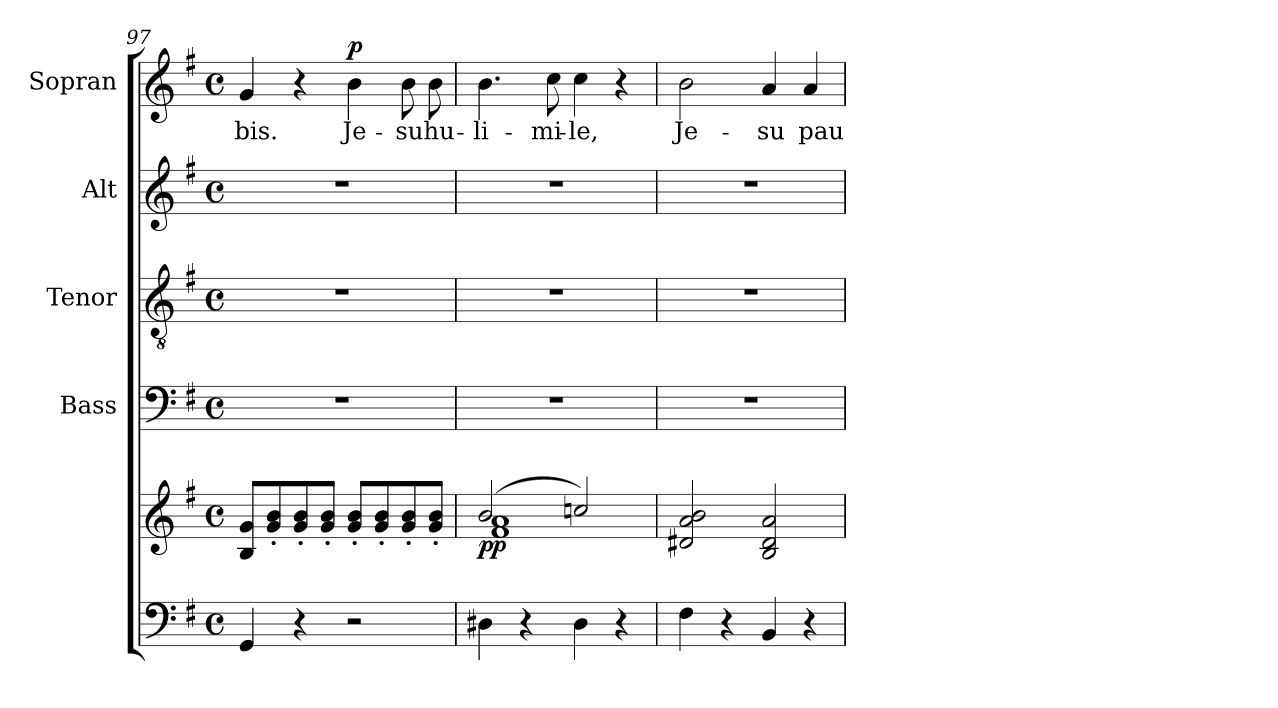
**kern	**kern	**dynam	**kern	**kern	**kern	**kern	**text	**dynam
*part5	*part5	*part5	*part4	*part3	*part2	*part1	*part1	*part1
*staff6	*staff5	*staff5/6	*staff4	*staff3	*staff2	*staff1	*staff1	*staff1
*	*	*	*I"Bass	*I"Tenor	*I"Alt	*I"Sopran	*	*
*	*	*	*I'B.	*I'T.	*I'A.	*I'S.	*	*
*clefF4	*clefG2	*	*clefF4	*clefGv2	*clefG2	*clefG2	*	*
*k[f#]	*k[f#]	*	*k[f#]	*k[f#]	*k[f#]	*k[f#]	*	*
*G:	*G:	*	*G:	*G:	*G:	*G:	*	*
*M4/4	*M4/4	*	*M4/4	*M4/4	*M4/4	*M4/4	*	*
*met(c)	*met(c)	*	*met(c)	*met(c)	*met(c)	*met(c)	*	*
=97	=97	=97	=97	=97	=97	=97	=97	=97
!	!	!	!	!	!	!	!LO:LY:b	!
4GG/	8B/ 8g/L	.	1r	1r	1r	4g/	-bis.	.
.	8g/'< 8b/'<	.	.	.	.	.	.	.
4r	8g/'< 8b/'<	.	.	.	.	4r	.	.
.	8g/'< 8b/'<J	.	.	.	.	.	.	.
!	!	!	!	!	!	!	!LO:LY:b	!LO:DY:a
2r	8g/'< 8b/'<L	.	.	.	.	4b\	Je-	p
.	8g/'< 8b/'<	.	.	.	.	.	.	.
!	!	!	!	!	!	!	!LO:LY:b	!
.	8g/'< 8b/'<	.	.	.	.	8b\	-su	.
!	!	!	!	!	!	!	!LO:LY:b	!
.	8g/'< 8b/'<J	.	.	.	.	8b\	hu-	.
!!LO:LB:g=z
=98	=98	=98	=98	=98	=98	=98	=98	=98
*	*^	*	*	*	*	*	*	*
!	!	!	!LO:DY:b	!	!	!	!	!LO:LY:b	!
4D#X\	(2b/	1f# 1a	pp	1r	1r	1r	4.b\	-li-	.
4r	.	.	.	.	.	.	.	.	.
!	!	!	!	!	!	!	!	!LO:LY:b	!
.	.	.	.	.	.	.	8cc\	-mi-	.
!	!	!	!	!	!	!	!	!LO:LY:b	!
4D#\	2ccn/)	.	.	.	.	.	4cc\	-le,	.
4r	.	.	.	.	.	.	4r	.	.
*	*v	*v	*	*	*	*	*	*	*
=99	=99	=99	=99	=99	=99	=99	=99	=99
!	!	!	!	!	!	!	!LO:LY:b	!
4F#\	2d#X/ 2a/ 2b/	.	1r	1r	1r	2b\	Je-	.
4r	.	.	.	.	.	.	.	.
!	!	!	!	!	!	!	!LO:LY:b	!
4BB/	2B/ 2d#/ 2a/	.	.	.	.	4a/	-su	.
!	!	!	!	!	!	!	!LO:LY:b	!
4r	.	.	.	.	.	4a/	pau-	.
=	=	=	=	=	=	=	=	=
*-	*-	*-	*-	*-	*-	*-	*-	*-
